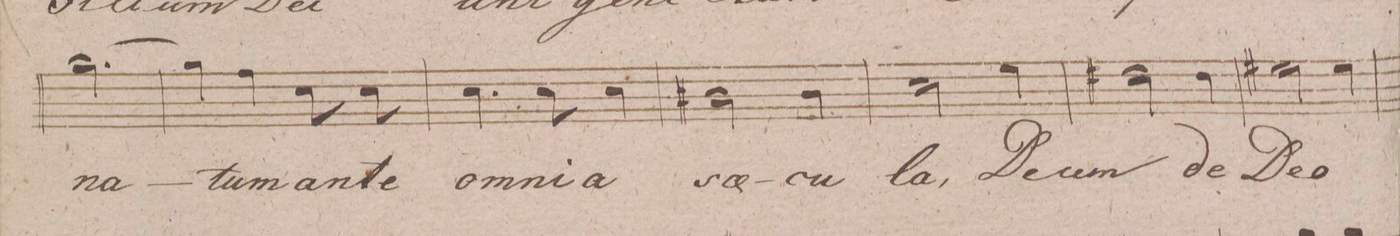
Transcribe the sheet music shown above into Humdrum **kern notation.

**kern	**text	**dynam
*I"Tenore.	*	*
*clefC4	*	*
*k[f#]	*	*
*M3/4	*	*
[2.f#\	na-	.
=45	=45	=45
4f#\]	.	.
4e\	-tum	.
8B\	an-	.
8B\	-te	.
=46	=46	=46
4.B\	om-	.
8B\	-ni-	.
4B\	-a	.
=47	=47	=47
2A#X\	sae-	.
4A#\	-cu-	.
=48	=48	=48
2B\	-la,	.
4d\	De-	.
=49	=49	=49
2c#X\	-um	.
4c#\	de	.
=50	=50	=50
2d#X\	De-	.
4d#\	-o	.
=51	=51	=51
*-	*-	*-
